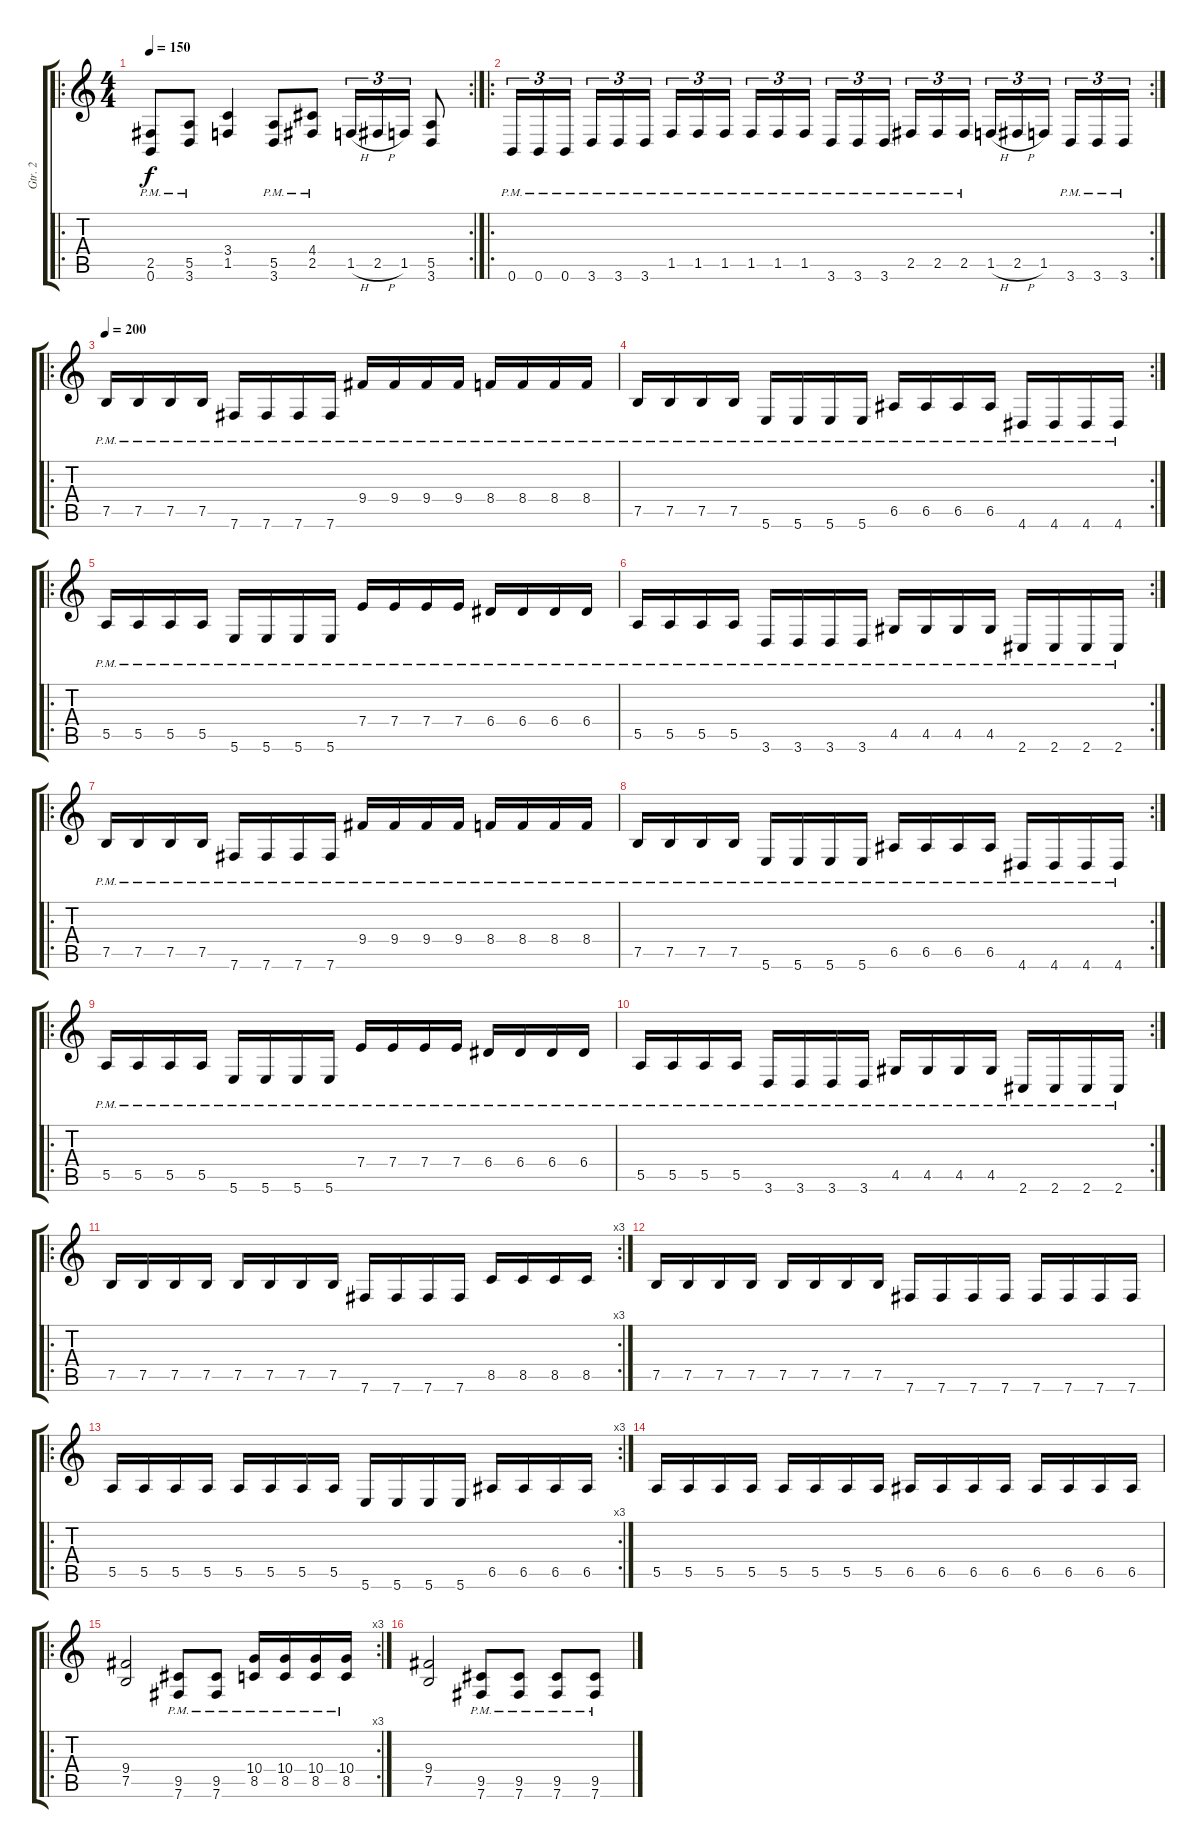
\track ("Gtr. 2" "Gtr. 2") {instrument distortionguitar}
\staff {score tabs}
\tuning (B3 Gb3 D3 A2 E2 B1) {hide}
\ro
\rc 2
\ts (4 4)
\tempo 150
\clef g2
\ks c
(2.5{pm} 0.6{pm}).8{dy f} (5.5{pm} 3.6{pm}).8 (3.4 1.5).4 (5.5{pm} 3.6{pm}).8 (4.4{pm} 2.5{pm}).8 1.5{h}.16{tu (3 2)} 2.5{h}.16{tu (3 2)} 1.5.16{tu (3 2)} (5.5 3.6).8 |
\ro
\rc 2
0.6{pm}.16{tu (3 2)} 0.6{pm}.16{tu (3 2)} 0.6{pm}.16{tu (3 2) beam splitsecondary} 3.6{pm}.16{tu (3 2)} 3.6{pm}.16{tu (3 2)} 3.6{pm}.16{tu (3 2)} 1.5{pm}.16{tu (3 2)} 1.5{pm}.16{tu (3 2)} 1.5{pm}.16{tu (3 2) beam splitsecondary} 1.5{pm}.16{tu (3 2)} 1.5{pm}.16{tu (3 2)} 1.5{pm}.16{tu (3 2)} 3.6{pm}.16{tu (3 2)} 3.6{pm}.16{tu (3 2)} 3.6{pm}.16{tu (3 2) beam splitsecondary} 2.5{pm}.16{tu (3 2)} 2.5{pm}.16{tu (3 2)} 2.5{pm}.16{tu (3 2)} 1.5{h}.16{tu (3 2)} 2.5{h}.16{tu (3 2)} 1.5.16{tu (3 2) beam splitsecondary} 3.6{pm}.16{tu (3 2)} 3.6{pm}.16{tu (3 2)} 3.6{pm}.16{tu (3 2)} |
\ro
\tempo 200
7.5{pm}.16 7.5{pm}.16 7.5{pm}.16 7.5{pm}.16 7.6{pm}.16 7.6{pm}.16 7.6{pm}.16 7.6{pm}.16 9.4{pm}.16 9.4{pm}.16 9.4{pm}.16 9.4{pm}.16 8.4{pm}.16 8.4{pm}.16 8.4{pm}.16 8.4{pm}.16 |
\rc 2
7.5{pm}.16 7.5{pm}.16 7.5{pm}.16 7.5{pm}.16 5.6{pm}.16 5.6{pm}.16 5.6{pm}.16 5.6{pm}.16 6.5{pm}.16 6.5{pm}.16 6.5{pm}.16 6.5{pm}.16 4.6{pm}.16 4.6{pm}.16 4.6{pm}.16 4.6{pm}.16 |
\ro
5.5{pm}.16 5.5{pm}.16 5.5{pm}.16 5.5{pm}.16 5.6{pm}.16 5.6{pm}.16 5.6{pm}.16 5.6{pm}.16 7.4{pm}.16 7.4{pm}.16 7.4{pm}.16 7.4{pm}.16 6.4{pm}.16 6.4{pm}.16 6.4{pm}.16 6.4{pm}.16 |
\rc 2
5.5{pm}.16 5.5{pm}.16 5.5{pm}.16 5.5{pm}.16 3.6{pm}.16 3.6{pm}.16 3.6{pm}.16 3.6{pm}.16 4.5{pm}.16 4.5{pm}.16 4.5{pm}.16 4.5{pm}.16 2.6{pm}.16 2.6{pm}.16 2.6{pm}.16 2.6{pm}.16 |
\ro
7.5{pm}.16 7.5{pm}.16 7.5{pm}.16 7.5{pm}.16 7.6{pm}.16 7.6{pm}.16 7.6{pm}.16 7.6{pm}.16 9.4{pm}.16 9.4{pm}.16 9.4{pm}.16 9.4{pm}.16 8.4{pm}.16 8.4{pm}.16 8.4{pm}.16 8.4{pm}.16 |
\rc 2
7.5{pm}.16 7.5{pm}.16 7.5{pm}.16 7.5{pm}.16 5.6{pm}.16 5.6{pm}.16 5.6{pm}.16 5.6{pm}.16 6.5{pm}.16 6.5{pm}.16 6.5{pm}.16 6.5{pm}.16 4.6{pm}.16 4.6{pm}.16 4.6{pm}.16 4.6{pm}.16 |
\ro
5.5{pm}.16 5.5{pm}.16 5.5{pm}.16 5.5{pm}.16 5.6{pm}.16 5.6{pm}.16 5.6{pm}.16 5.6{pm}.16 7.4{pm}.16 7.4{pm}.16 7.4{pm}.16 7.4{pm}.16 6.4{pm}.16 6.4{pm}.16 6.4{pm}.16 6.4{pm}.16 |
\rc 2
5.5{pm}.16 5.5{pm}.16 5.5{pm}.16 5.5{pm}.16 3.6{pm}.16 3.6{pm}.16 3.6{pm}.16 3.6{pm}.16 4.5{pm}.16 4.5{pm}.16 4.5{pm}.16 4.5{pm}.16 2.6{pm}.16 2.6{pm}.16 2.6{pm}.16 2.6{pm}.16 |
\ro
\rc 3
7.5.16 7.5.16 7.5.16 7.5.16 7.5.16 7.5.16 7.5.16 7.5.16 7.6.16 7.6.16 7.6.16 7.6.16 8.5.16 8.5.16 8.5.16 8.5.16 |
7.5.16 7.5.16 7.5.16 7.5.16 7.5.16 7.5.16 7.5.16 7.5.16 7.6.16 7.6.16 7.6.16 7.6.16 7.6.16 7.6.16 7.6.16 7.6.16 |
\ro
\rc 3
5.5.16 5.5.16 5.5.16 5.5.16 5.5.16 5.5.16 5.5.16 5.5.16 5.6.16 5.6.16 5.6.16 5.6.16 6.5.16 6.5.16 6.5.16 6.5.16 |
5.5.16 5.5.16 5.5.16 5.5.16 5.5.16 5.5.16 5.5.16 5.5.16 6.5.16 6.5.16 6.5.16 6.5.16 6.5.16 6.5.16 6.5.16 6.5.16 |
\ro
\rc 3
(9.4 7.5).2 (9.5{pm} 7.6{pm}).8 (9.5{pm} 7.6{pm}).8 (10.4{pm} 8.5{pm}).16 (10.4{pm} 8.5{pm}).16 (10.4{pm} 8.5{pm}).16 (10.4{pm} 8.5{pm}).16 |
(9.4 7.5).2 (9.5{pm} 7.6{pm}).8 (9.5{pm} 7.6{pm}).8 (9.5{pm} 7.6{pm}).8 (9.5{pm} 7.6{pm}).8
